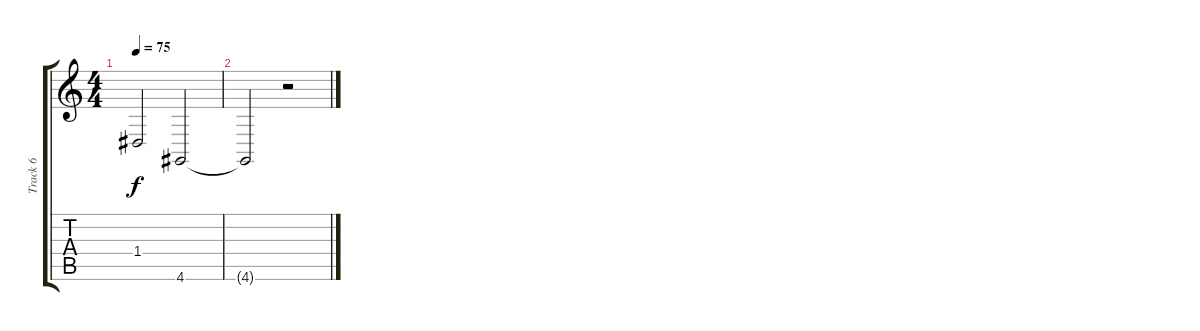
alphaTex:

\track ("Track 6" "Track 6") {instrument fx8scifi}
\staff {score tabs}
\tuning (E4 B3 G3 D3 A2 E2) {hide}
\ts (4 4)
\tempo 75
\clef g2
\ks c
1.4.2{dy f} 4.6.2 |
4.6{t}.2 r.2
